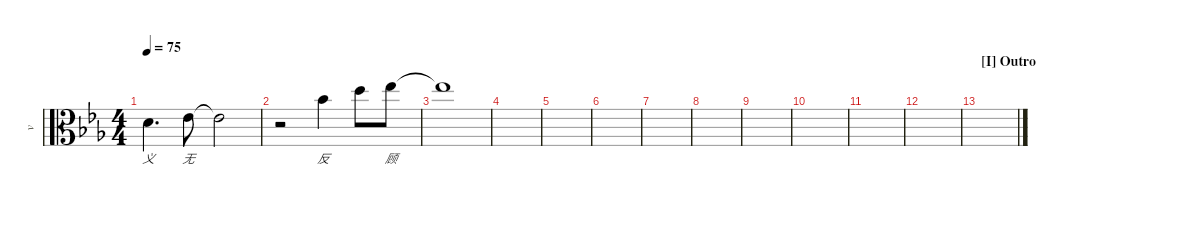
\defaultSystemsLayout 4
\hideDynamics
\bracketExtendMode nobrackets
\otherSystemsTrackNameOrientation horizontal
\track ("Vocal" "v") {instrument viola}
\staff {score}
\tuning (A4 D4 G3 C3)
\ts (4 4)
\tempo 75
\clef c3
\ks cminor
0.2{acc forcenatural}.4{d lyrics (0 "义") lyrics (1 "") lyrics (2 "") lyrics (3 "") lyrics (4 "") dy ff beam Down} 1.2{acc b}.8{lyrics (0 "无") lyrics (1 "") lyrics (2 "") lyrics (3 "") lyrics (4 "") beam Down} 1.2{t acc b}.2{beam Down} |
r.2{beam Down} 1.1{acc b}.4{lyrics (0 "反") lyrics (1 "") lyrics (2 "") lyrics (3 "") lyrics (4 "") dy mf beam Down} 5.1{acc forcenatural}.8{beam Down} 6.1{acc b}.8{lyrics (0 "顾") lyrics (1 "") lyrics (2 "") lyrics (3 "") lyrics (4 "") beam Down} |
6.1{t acc b}.1{beam Down} |
|
|
|
|
|
|
|
|
|
\section ("I" "Outro")
